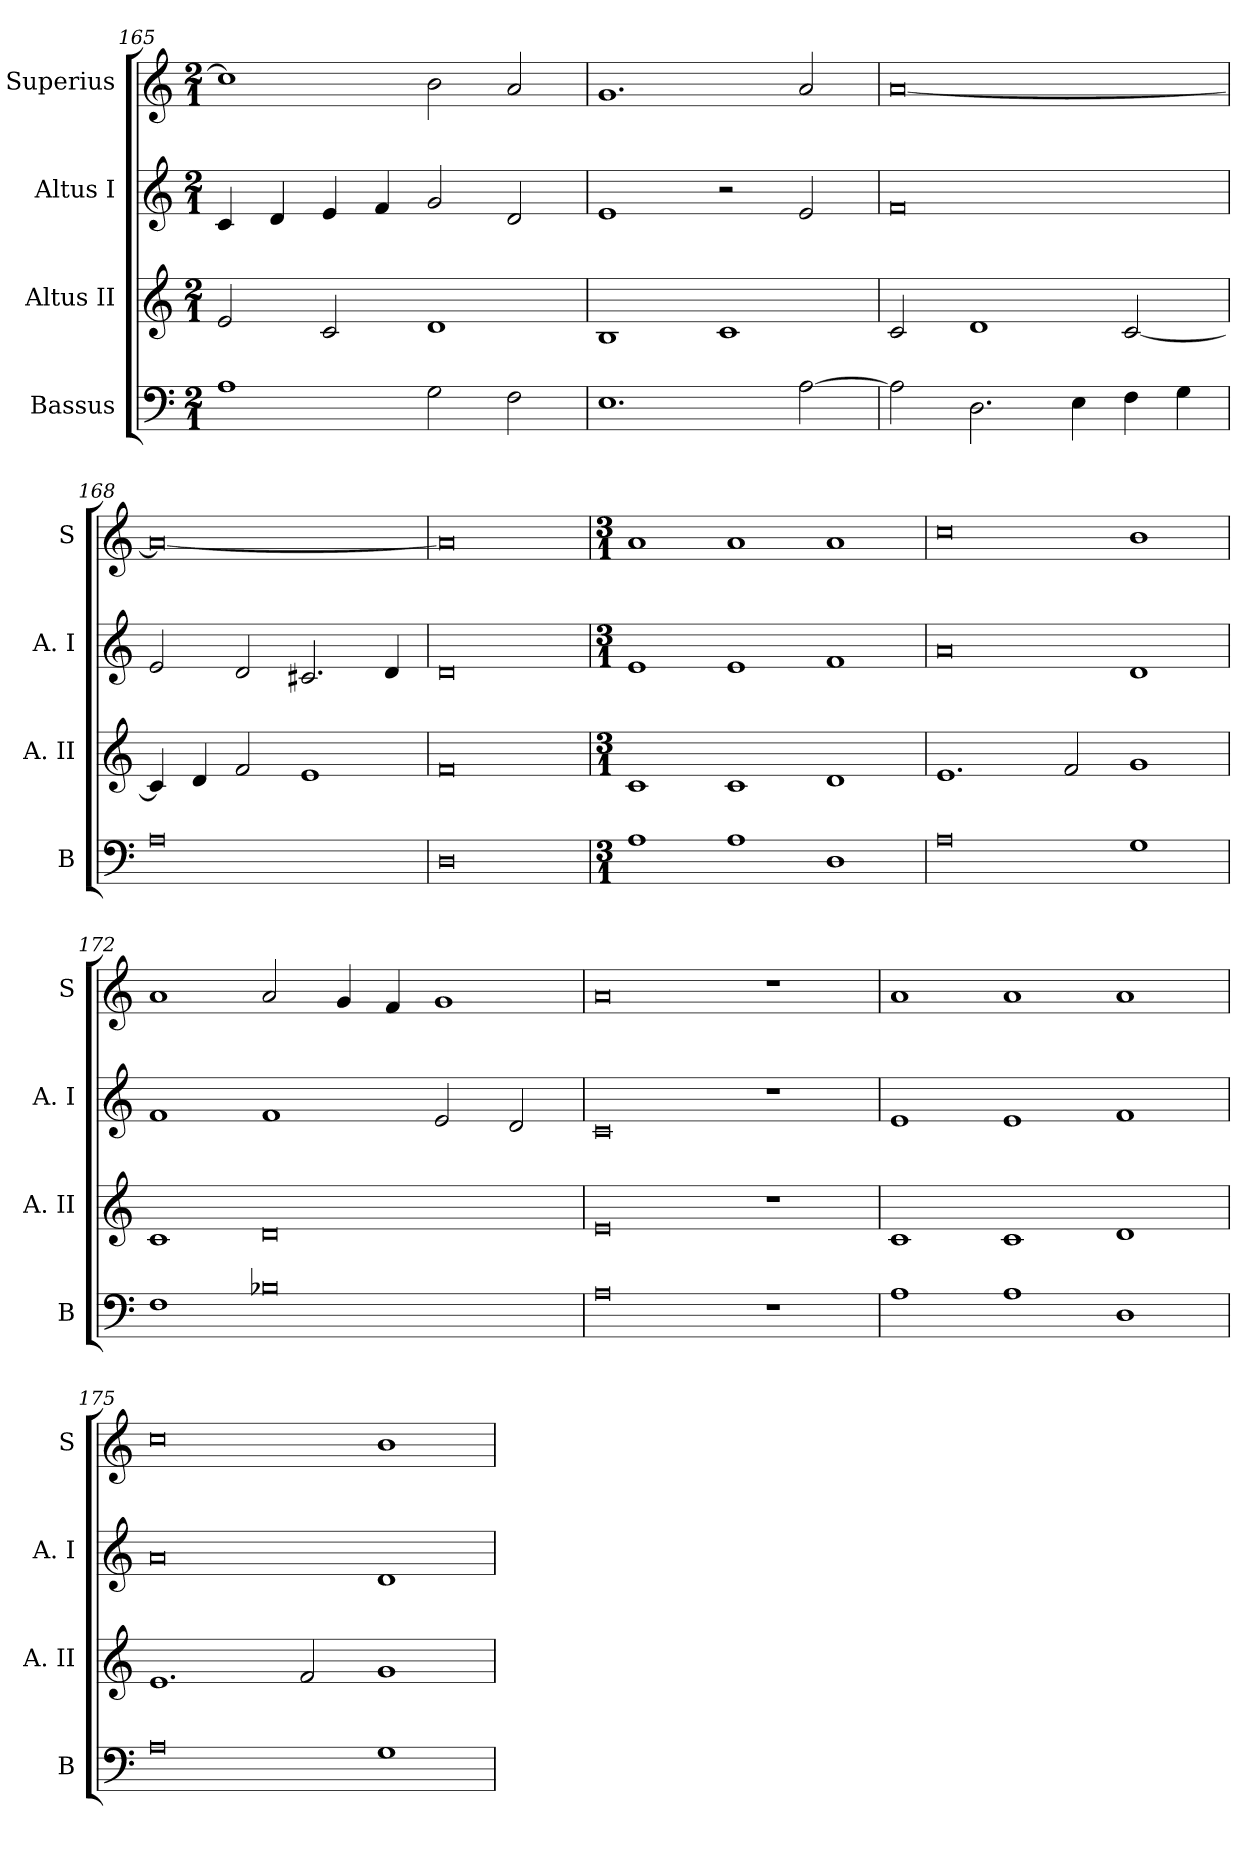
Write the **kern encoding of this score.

**kern	**kern	**kern	**kern
*part4	*part3	*part2	*part1
*staff4	*staff3	*staff2	*staff1
*I"Bassus	*I"Altus II	*I"Altus I	*I"Superius
*I'B	*I'A. II	*I'A. I	*I'S
*clefF4	*clefG2	*clefG2	*clefG2
*k[]	*k[]	*k[]	*k[]
*C:	*C:	*C:	*C:
*M2/1	*M2/1	*M2/1	*M2/1
=165	=165	=165	=165
1A	2e	4c	1cc]
.	.	4d	.
.	2c	4e	.
.	.	4f	.
2G	1d	2g	2b
2F	.	2d	2a
=166	=166	=166	=166
1.E	1B	1e	1.g
.	1c	2r	.
[2A	.	2e	2a
=167	=167	=167	=167
2A]	2c	0f	[0a
2.D	1d	.	.
4E	.	.	.
4F	[2c	.	.
4G	.	.	.
=168	=168	=168	=168
0A	4c]	2e	0a_
.	4d	.	.
.	2f	2d	.
.	1e	2.c#X	.
.	.	4d	.
=169	=169	=169	=169
0D	0f	0d	0a]
=170	=170	=170	=170
*M3/1	*M3/1	*M3/1	*M3/1
1A	1c	1e	1a
1A	1c	1e	1a
1D	1d	1f	1a
=171	=171	=171	=171
0A	1.e	0a	0cc
.	2f	.	.
1G	1g	1d	1b
=172	=172	=172	=172
1F	1c	1f	1a
0B-X	0d	1f	2a
.	.	.	4g
.	.	.	4f
.	.	2e	1g
.	.	2d	.
=173	=173	=173	=173
0A	0e	0c	0a
1r	1r	1r	1r
=174	=174	=174	=174
1A	1c	1e	1a
1A	1c	1e	1a
1D	1d	1f	1a
=175	=175	=175	=175
0A	1.e	0a	0cc
.	2f	.	.
1G	1g	1d	1b
=	=	=	=
*-	*-	*-	*-
